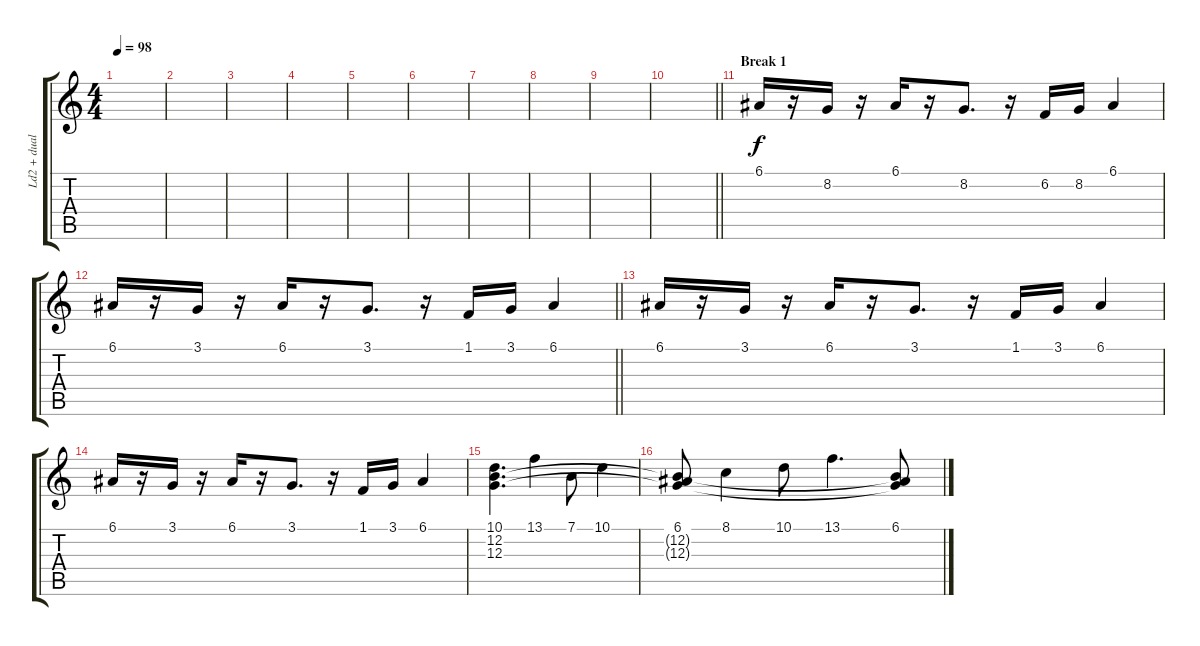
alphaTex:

\track ("Ld2 + dual" "Ld2 + dual") {instrument synthbrass1}
\staff {score tabs}
\tuning (E4 B3 G3 D3 A2 E2) {hide}
\ts (4 4)
\tempo 98
\clef g2
\ks c
|
|
|
|
|
|
|
|
|
\barLineRight lightlight
|
\section ("" "Break 1")
6.1.16 r.16 8.2.16 r.16 6.1.16 r.16 8.2.8{d} r.16 6.2.16 8.2.16 6.1.4 |
\barLineRight lightlight
6.1.16 r.16 3.1.16 r.16 6.1.16 r.16 3.1.8{d} r.16 1.1.16 3.1.16 6.1.4 |
6.1.16 r.16 3.1.16 r.16 6.1.16 r.16 3.1.8{d} r.16 1.1.16 3.1.16 6.1.4 |
6.1.16 r.16 3.1.16 r.16 6.1.16 r.16 3.1.8{d} r.16 1.1.16 3.1.16 6.1.4 |
(10.1 12.2 12.3).4{d instrument drawbarorgan} 13.1.4 7.1.8 10.1.4 |
(6.1 12.2{t} 12.3{t}).8 8.1.4 10.1.8 13.1.4{d} (6.1 12.2{t} 12.3{t}).8
